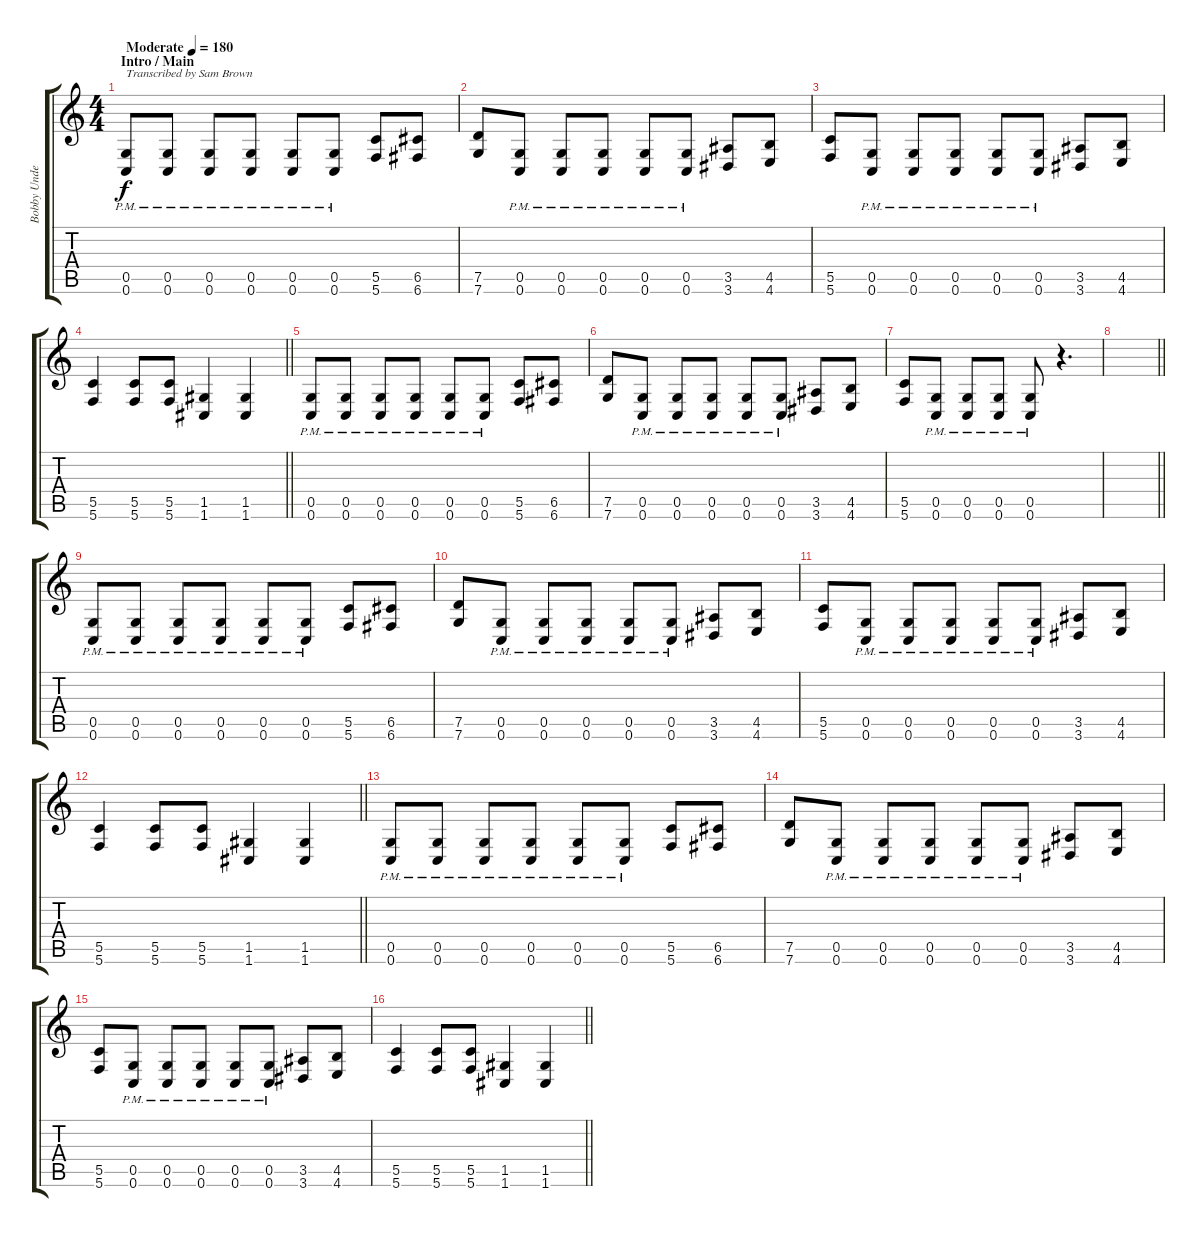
\track ("Bobby Undertaker" "Bobby Unde") {instrument distortionguitar}
\staff {score tabs}
\tuning (D4 A3 F3 C3 G2 C2) {hide}
\ts (4 4)
\section ("" "Intro / Main")
\tempo (180 "Moderate")
\clef g2
\ks c
(0.5{pm} 0.6{pm}).8{txt "Transcribed by Sam Brown" dy f instrument distortionguitar} (0.5{pm} 0.6{pm}).8 (0.5{pm} 0.6{pm}).8 (0.5{pm} 0.6{pm}).8 (0.5{pm} 0.6{pm}).8 (0.5{pm} 0.6{pm}).8 (5.5 5.6).8 (6.5 6.6).8 |
(7.5 7.6).8 (0.5{pm} 0.6{pm}).8 (0.5{pm} 0.6{pm}).8 (0.5{pm} 0.6{pm}).8 (0.5{pm} 0.6{pm}).8 (0.5{pm} 0.6{pm}).8 (3.5 3.6).8 (4.5 4.6).8 |
(5.5 5.6).8 (0.5{pm} 0.6{pm}).8 (0.5{pm} 0.6{pm}).8 (0.5{pm} 0.6{pm}).8 (0.5{pm} 0.6{pm}).8 (0.5{pm} 0.6{pm}).8 (3.5 3.6).8 (4.5 4.6).8 |
\barLineRight lightlight
(5.5 5.6).4 (5.5 5.6).8 (5.5 5.6).8 (1.5 1.6).4 (1.5 1.6).4 |
\section ("" "")
(0.5{pm} 0.6{pm}).8 (0.5{pm} 0.6{pm}).8 (0.5{pm} 0.6{pm}).8 (0.5{pm} 0.6{pm}).8 (0.5{pm} 0.6{pm}).8 (0.5{pm} 0.6{pm}).8 (5.5 5.6).8 (6.5 6.6).8 |
(7.5 7.6).8 (0.5{pm} 0.6{pm}).8 (0.5{pm} 0.6{pm}).8 (0.5{pm} 0.6{pm}).8 (0.5{pm} 0.6{pm}).8 (0.5{pm} 0.6{pm}).8 (3.5 3.6).8 (4.5 4.6).8 |
(5.5 5.6).8 (0.5{pm} 0.6{pm}).8 (0.5{pm} 0.6{pm}).8 (0.5{pm} 0.6{pm}).8 (0.5{pm} 0.6{pm}).8 r.4{d} |
\barLineRight lightlight
|
\section ("" "")
(0.5{pm} 0.6{pm}).8 (0.5{pm} 0.6{pm}).8 (0.5{pm} 0.6{pm}).8 (0.5{pm} 0.6{pm}).8 (0.5{pm} 0.6{pm}).8 (0.5{pm} 0.6{pm}).8 (5.5 5.6).8 (6.5 6.6).8 |
(7.5 7.6).8 (0.5{pm} 0.6{pm}).8 (0.5{pm} 0.6{pm}).8 (0.5{pm} 0.6{pm}).8 (0.5{pm} 0.6{pm}).8 (0.5{pm} 0.6{pm}).8 (3.5 3.6).8 (4.5 4.6).8 |
(5.5 5.6).8 (0.5{pm} 0.6{pm}).8 (0.5{pm} 0.6{pm}).8 (0.5{pm} 0.6{pm}).8 (0.5{pm} 0.6{pm}).8 (0.5{pm} 0.6{pm}).8 (3.5 3.6).8 (4.5 4.6).8 |
\barLineRight lightlight
(5.5 5.6).4 (5.5 5.6).8 (5.5 5.6).8 (1.5 1.6).4 (1.5 1.6).4 |
\section ("" "")
(0.5{pm} 0.6{pm}).8 (0.5{pm} 0.6{pm}).8 (0.5{pm} 0.6{pm}).8 (0.5{pm} 0.6{pm}).8 (0.5{pm} 0.6{pm}).8 (0.5{pm} 0.6{pm}).8 (5.5 5.6).8 (6.5 6.6).8 |
(7.5 7.6).8 (0.5{pm} 0.6{pm}).8 (0.5{pm} 0.6{pm}).8 (0.5{pm} 0.6{pm}).8 (0.5{pm} 0.6{pm}).8 (0.5{pm} 0.6{pm}).8 (3.5 3.6).8 (4.5 4.6).8 |
(5.5 5.6).8 (0.5{pm} 0.6{pm}).8 (0.5{pm} 0.6{pm}).8 (0.5{pm} 0.6{pm}).8 (0.5{pm} 0.6{pm}).8 (0.5{pm} 0.6{pm}).8 (3.5 3.6).8 (4.5 4.6).8 |
\barLineRight lightlight
(5.5 5.6).4 (5.5 5.6).8 (5.5 5.6).8 (1.5 1.6).4 (1.5 1.6).4
